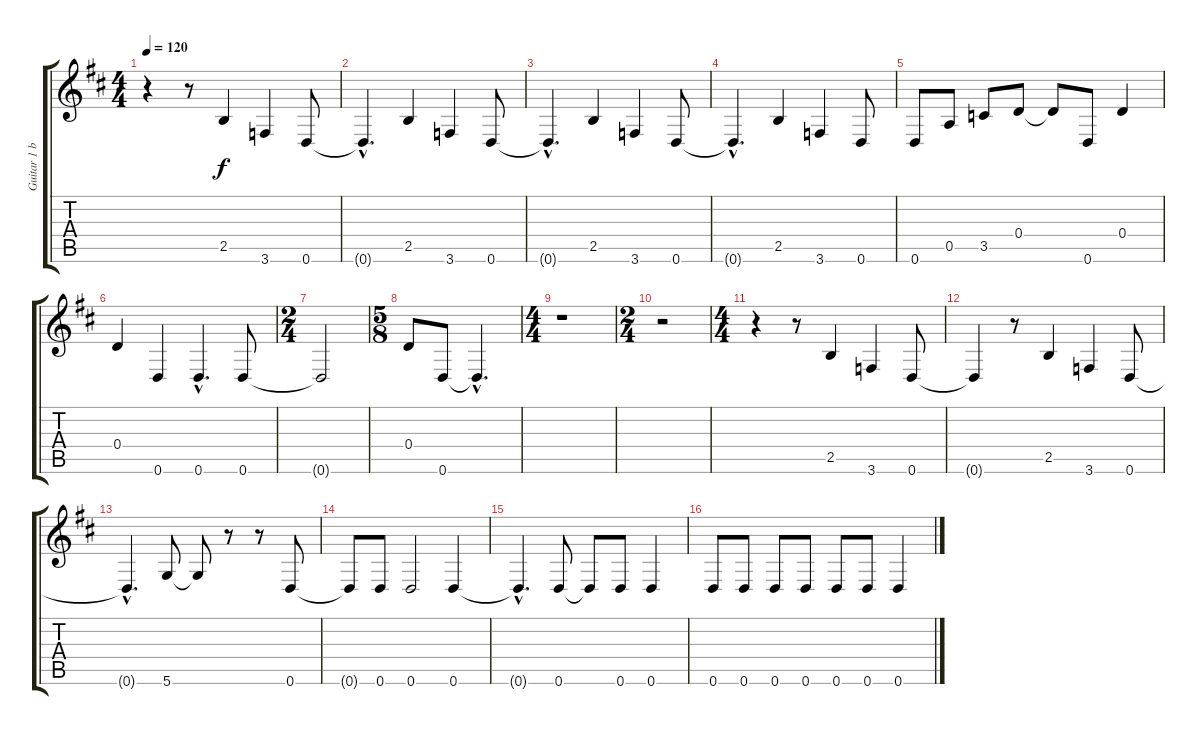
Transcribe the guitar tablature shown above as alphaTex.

\track ("Guitar 1 bass" "Guitar 1 b") {instrument acousticguitarsteel}
\staff {score tabs}
\tuning (D4 A3 G3 D3 A2 D2) {hide}
\ts (4 4)
\tempo 120
\clef g2
\ks d
r.4{dy f instrument acousticguitarsteel} r.8 2.5.4 3.6.4 0.6.8 |
0.6{hac t}.4{d} 2.5.4 3.6.4 0.6.8 |
0.6{hac t}.4{d} 2.5.4 3.6.4 0.6.8 |
0.6{hac t}.4{d} 2.5.4 3.6.4 0.6.8 |
0.6.8 0.5.8 3.5.8 0.4.8 0.4{t}.8 0.6.8 0.4.4 |
0.4.4 0.6.4 0.6{hac}.4{d} 0.6.8 |
\ts (2 4)
0.6{t}.2 |
\ts (5 8)
0.4.8 0.6.8 0.6{hac t}.4{d} |
\ts (4 4)
r.1 |
\ts (2 4)
r.2 |
\ts (4 4)
r.4 r.8 2.5.4 3.6.4 0.6.8 |
0.6{t}.4 r.8 2.5.4 3.6.4 0.6.8 |
0.6{hac t}.4{d} 5.6.8 5.6{t}.8 r.8 r.8 0.6.8 |
0.6{t}.8 0.6.8 0.6.2 0.6.4 |
0.6{hac t}.4{d} 0.6.8 0.6{t}.8 0.6.8 0.6.4 |
0.6.8 0.6.8 0.6.8 0.6.8 0.6.8 0.6.8 0.6.4
